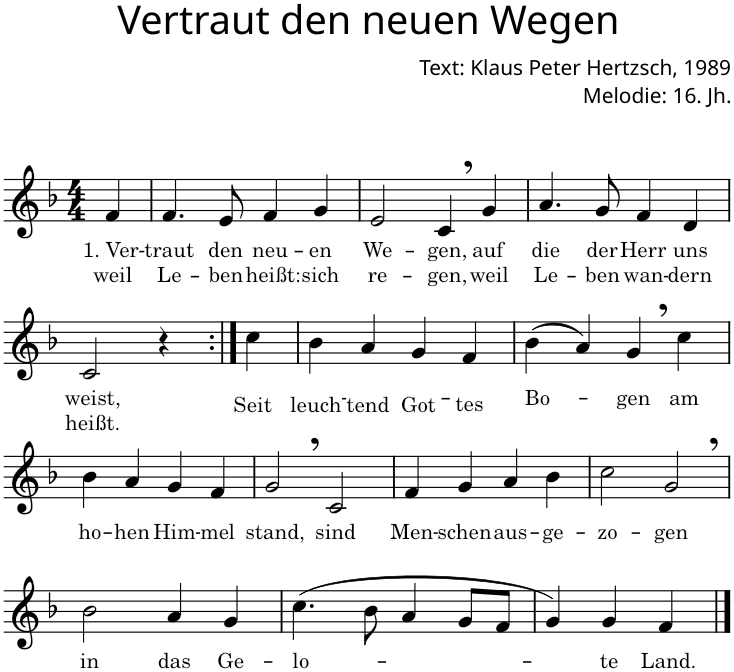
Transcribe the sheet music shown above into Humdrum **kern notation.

**kern	**text	**text
*part1	*part1	*part1
*staff1	*staff1	*staff1
*I"Piano	*	*
*I'Pno.	*	*
*clefG2	*	*
*k[b-]	*	*
*M4/4	*	*
=1	=1	=1
!	!LO:LY:b	!LO:LY:b
4f/	1. Ver-	weil
=2	=2	=2
!	!LO:LY:b	!LO:LY:b
4.f/	-traut	Le-
!	!LO:LY:b	!LO:LY:b
8e/	den	-ben
!	!LO:LY:b	!LO:LY:b
4f/	neu-	heißt:
!	!LO:LY:b	!LO:LY:b
4g/	-en	sich
=3	=3	=3
!	!LO:LY:b	!LO:LY:b
2e/	We-	re-
!	!LO:LY:b	!LO:LY:b
4c,/	-gen,	-gen,
!	!LO:LY:b	!LO:LY:b
4g/	auf	weil
=4	=4	=4
!	!LO:LY:b	!LO:LY:b
4.a/	die	Le-
!	!LO:LY:b	!LO:LY:b
8g/	der	-ben
!	!LO:LY:b	!LO:LY:b
4f/	Herr	wan-
!	!LO:LY:b	!LO:LY:b
4d/	uns	-dern
!!LO:LB:g=z
=5	=5	=5
!	!LO:LY:b	!LO:LY:b
2c/	weist,	heißt.
4r	.	.
=6:|!	=6:|!	=6:|!
!	!LO:LY:b	!
4cc\	Seit	.
=7	=7	=7
!	!LO:LY:b	!
4b-\	leuch-	.
!	!LO:LY:b	!
4a/	-tend	.
!	!LO:LY:b	!
4g/	Got-	.
!	!LO:LY:b	!
4f/	-tes	.
=8	=8	=8
!	!LO:LY:b	!
(4b-\	Bo-	.
4a/)	.	.
!	!LO:LY:b	!
4g,/	-gen	.
!	!LO:LY:b	!
4cc\	am	.
!!LO:LB:g=z
=9	=9	=9
!	!LO:LY:b	!
4b-\	ho-	.
!	!LO:LY:b	!
4a/	-hen	.
!	!LO:LY:b	!
4g/	Him-	.
!	!LO:LY:b	!
4f/	-mel	.
=10	=10	=10
!	!LO:LY:b	!
2g,/	stand,	.
!	!LO:LY:b	!
2c/	sind	.
=11	=11	=11
!	!LO:LY:b	!
4f/	Men-	.
!	!LO:LY:b	!
4g/	-schen	.
!	!LO:LY:b	!
4a/	aus-	.
!	!LO:LY:b	!
4b-\	-ge-	.
=12	=12	=12
!	!LO:LY:b	!
2cc\	-zo-	.
!	!LO:LY:b	!
2g,/	-gen	.
!!LO:LB:g=z
=13	=13	=13
!	!LO:LY:b	!
2b-\	in	.
!	!LO:LY:b	!
4a/	das	.
!	!LO:LY:b	!
4g/	Ge-	.
=14	=14	=14
!	!LO:LY:b	!
(4.cc\	-lo-	.
8b-\	.	.
4a/	.	.
8g/L	.	.
8f/J	.	.
=15	=15	=15
4g/)	.	.
!	!LO:LY:b	!
4g/	-te	.
!	!LO:LY:b	!
4f/	Land.	.
==	==	==
*-	*-	*-
